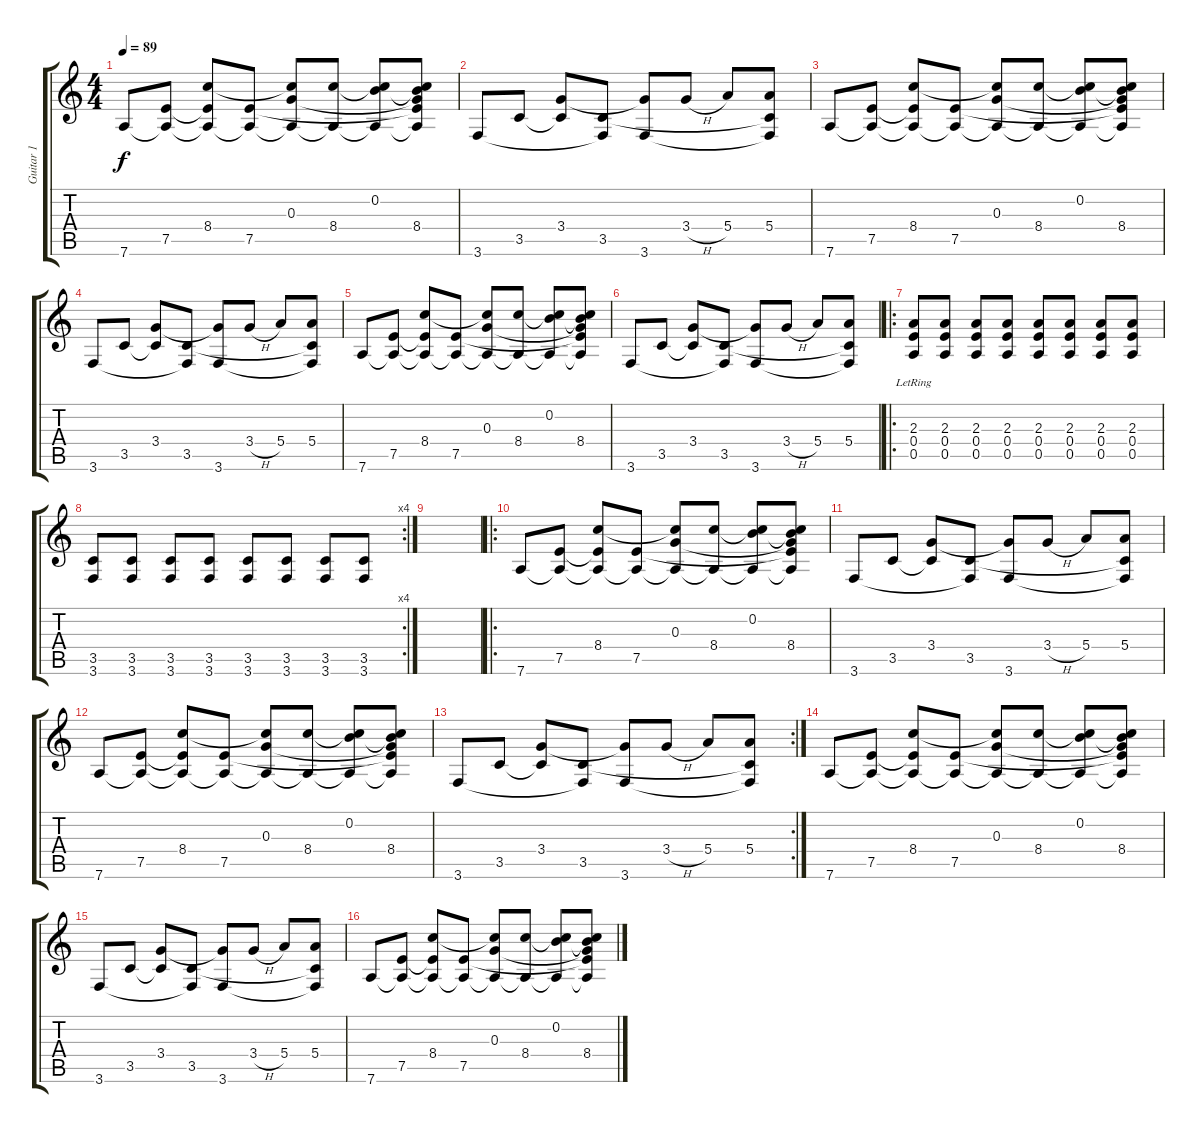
\track ("Guitar 1" "Guitar 1") {instrument electricguitarclean}
\staff {score tabs}
\tuning (E4 B3 G3 E3 A2 D2) {hide}
\ts (4 4)
\tempo 89
\clef g2
\ks c
7.6.8{dy f} (7.5 7.6{t}).8 (8.4 7.5{t} 7.6{t}).8 (7.5 7.6{t}).8 (0.3 8.4{t} 7.6{t}).8 (8.4 7.6{t}).8 (0.2 8.4{t} 7.6{t}).8 (0.2{t} 0.3{t} 8.4 7.5{t} 7.6{t}).8 |
3.6.8 3.5.8 (3.4 3.5{t}).8 (3.5 3.6{t}).8 (3.4{t} 3.6).8 3.4{h}.8 5.4.8 (5.4 3.5{t} 3.6{t}).8 |
7.6.8 (7.5 7.6{t}).8 (8.4 7.5{t} 7.6{t}).8 (7.5 7.6{t}).8 (0.3 8.4{t} 7.6{t}).8 (8.4 7.6{t}).8 (0.2 8.4{t} 7.6{t}).8 (0.2{t} 0.3{t} 8.4 7.5{t} 7.6{t}).8 |
3.6.8 3.5.8 (3.4 3.5{t}).8 (3.5 3.6{t}).8 (3.4{t} 3.6).8 3.4{h}.8 5.4.8 (5.4 3.5{t} 3.6{t}).8 |
7.6.8 (7.5 7.6{t}).8 (8.4 7.5{t} 7.6{t}).8 (7.5 7.6{t}).8 (0.3 8.4{t} 7.6{t}).8 (8.4 7.6{t}).8 (0.2 8.4{t} 7.6{t}).8 (0.2{t} 0.3{t} 8.4 7.5{t} 7.6{t}).8 |
3.6.8 3.5.8 (3.4 3.5{t}).8 (3.5 3.6{t}).8 (3.4{t} 3.6).8 3.4{h}.8 5.4.8 (5.4 3.5{t} 3.6{t}).8 |
\ro
(2.3{lr} 0.4{lr} 0.5{lr}).8{instrument distortionguitar} (2.3 0.4 0.5).8 (2.3 0.4 0.5).8 (2.3 0.4 0.5).8 (2.3 0.4 0.5).8 (2.3 0.4 0.5).8 (2.3 0.4 0.5).8 (2.3 0.4 0.5).8 |
\rc 4
(3.5 3.6).8 (3.5 3.6).8 (3.5 3.6).8 (3.5 3.6).8 (3.5 3.6).8 (3.5 3.6).8 (3.5 3.6).8 (3.5 3.6).8 |
|
\ro
7.6.8{instrument electricguitarclean} (7.5 7.6{t}).8 (8.4 7.5{t} 7.6{t}).8 (7.5 7.6{t}).8 (0.3 8.4{t} 7.6{t}).8 (8.4 7.6{t}).8 (0.2 8.4{t} 7.6{t}).8 (0.2{t} 0.3{t} 8.4 7.5{t} 7.6{t}).8 |
3.6.8 3.5.8 (3.4 3.5{t}).8 (3.5 3.6{t}).8 (3.4{t} 3.6).8 3.4{h}.8 5.4.8 (5.4 3.5{t} 3.6{t}).8 |
7.6.8 (7.5 7.6{t}).8 (8.4 7.5{t} 7.6{t}).8 (7.5 7.6{t}).8 (0.3 8.4{t} 7.6{t}).8 (8.4 7.6{t}).8 (0.2 8.4{t} 7.6{t}).8 (0.2{t} 0.3{t} 8.4 7.5{t} 7.6{t}).8 |
\rc 2
3.6.8 3.5.8 (3.4 3.5{t}).8 (3.5 3.6{t}).8 (3.4{t} 3.6).8 3.4{h}.8 5.4.8 (5.4 3.5{t} 3.6{t}).8 |
7.6.8 (7.5 7.6{t}).8 (8.4 7.5{t} 7.6{t}).8 (7.5 7.6{t}).8 (0.3 8.4{t} 7.6{t}).8 (8.4 7.6{t}).8 (0.2 8.4{t} 7.6{t}).8 (0.2{t} 0.3{t} 8.4 7.5{t} 7.6{t}).8 |
3.6.8 3.5.8 (3.4 3.5{t}).8 (3.5 3.6{t}).8 (3.4{t} 3.6).8 3.4{h}.8 5.4.8 (5.4 3.5{t} 3.6{t}).8 |
7.6.8 (7.5 7.6{t}).8 (8.4 7.5{t} 7.6{t}).8 (7.5 7.6{t}).8 (0.3 8.4{t} 7.6{t}).8 (8.4 7.6{t}).8 (0.2 8.4{t} 7.6{t}).8 (0.2{t} 0.3{t} 8.4 7.5{t} 7.6{t}).8
